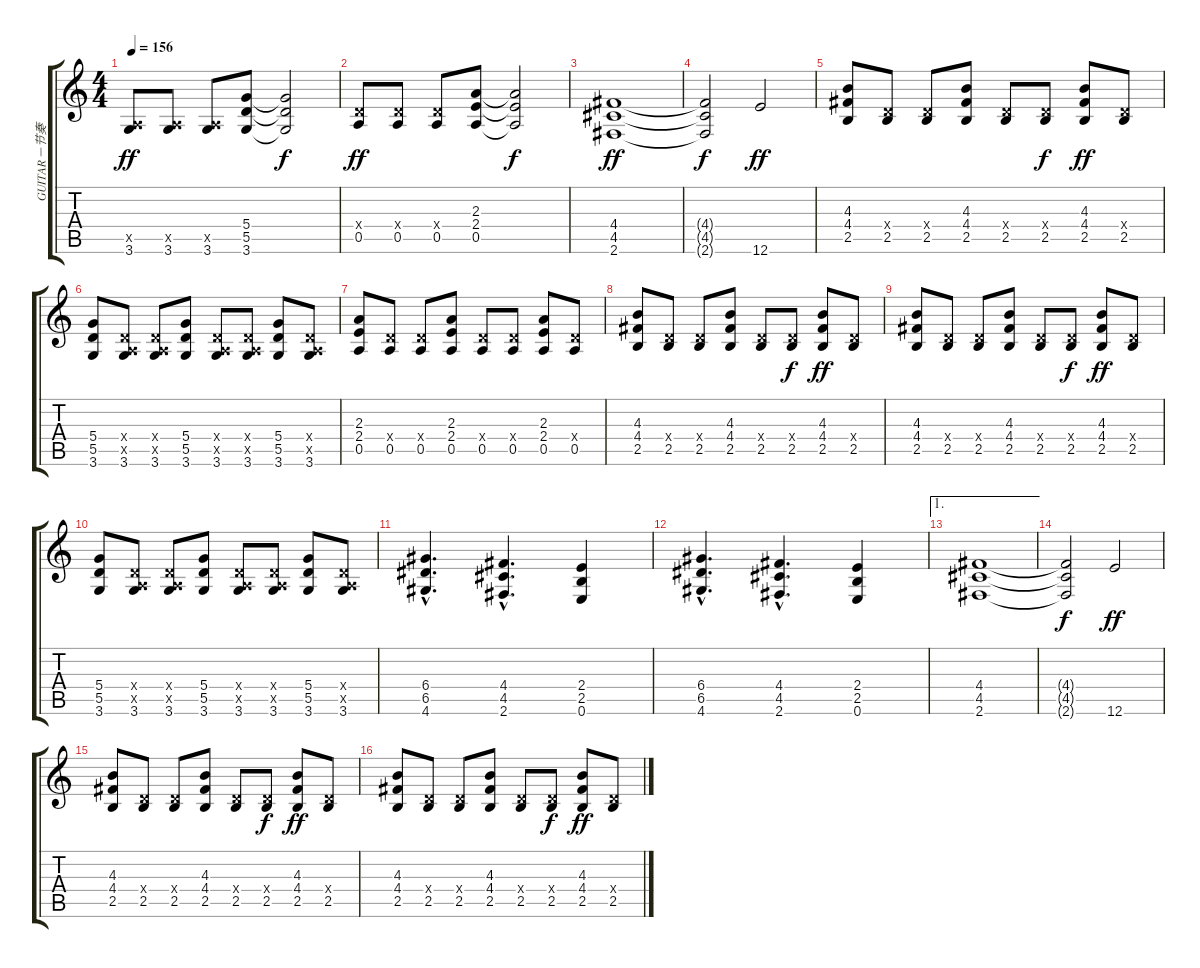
\track ("GUITAR－节奏" "GUITAR－节奏") {instrument overdrivenguitar}
\staff {score tabs}
\tuning (E4 B3 G3 D3 A2 E2) {hide}
\ts (4 4)
\tempo 156
\clef g2
\ks c
(0.5{x} 3.6).8{dy ff} (0.5{x} 3.6).8 (0.5{x} 3.6).8 (5.4 5.5 3.6).8 (5.4{t} 5.5{t} 3.6{t}).2{dy f} |
(0.4{x} 0.5).8{dy ff} (0.4{x} 0.5).8 (0.4{x} 0.5).8 (2.3 2.4 0.5).8 (2.3{t} 2.4{t} 0.5{t}).2{dy f} |
(4.4 4.5 2.6).1{dy ff} |
(4.4{t} 4.5{t} 2.6{t}).2{dy f} 12.6.2{dy ff} |
(4.3 4.4 2.5).8 (0.4{x} 2.5).8 (0.4{x} 2.5).8 (4.3 4.4 2.5).8 (0.4{x} 2.5).8 (0.4{x} 2.5).8{dy f} (4.3 4.4 2.5).8{dy ff} (0.4{x} 2.5).8 |
(5.4 5.5 3.6).8 (0.4{x} 0.5{x} 3.6).8 (0.4{x} 0.5{x} 3.6).8 (5.4 5.5 3.6).8 (0.4{x} 0.5{x} 3.6).8 (0.4{x} 0.5{x} 3.6).8 (5.4 5.5 3.6).8 (0.4{x} 0.5{x} 3.6).8 |
(2.3 2.4 0.5).8 (0.4{x} 0.5).8 (0.4{x} 0.5).8 (2.3 2.4 0.5).8 (0.4{x} 0.5).8 (0.4{x} 0.5).8 (2.3 2.4 0.5).8 (0.4{x} 0.5).8 |
(4.3 4.4 2.5).8 (0.4{x} 2.5).8 (0.4{x} 2.5).8 (4.3 4.4 2.5).8 (0.4{x} 2.5).8 (0.4{x} 2.5).8{dy f} (4.3 4.4 2.5).8{dy ff} (0.4{x} 2.5).8 |
(4.3 4.4 2.5).8 (0.4{x} 2.5).8 (0.4{x} 2.5).8 (4.3 4.4 2.5).8 (0.4{x} 2.5).8 (0.4{x} 2.5).8{dy f} (4.3 4.4 2.5).8{dy ff} (0.4{x} 2.5).8 |
(5.4 5.5 3.6).8 (0.4{x} 0.5{x} 3.6).8 (0.4{x} 0.5{x} 3.6).8 (5.4 5.5 3.6).8 (0.4{x} 0.5{x} 3.6).8 (0.4{x} 0.5{x} 3.6).8 (5.4 5.5 3.6).8 (0.4{x} 0.5{x} 3.6).8 |
(6.4{hac} 6.5{hac} 4.6{hac}).4{d} (4.4{hac} 4.5{hac} 2.6{hac}).4{d} (2.4 2.5 0.6).4 |
(6.4{hac} 6.5{hac} 4.6{hac}).4{d} (4.4{hac} 4.5{hac} 2.6{hac}).4{d} (2.4 2.5 0.6).4 |
\ae 1
(4.4 4.5 2.6).1 |
(4.4{t} 4.5{t} 2.6{t}).2{dy f} 12.6.2{dy ff} |
(4.3 4.4 2.5).8 (0.4{x} 2.5).8 (0.4{x} 2.5).8 (4.3 4.4 2.5).8 (0.4{x} 2.5).8 (0.4{x} 2.5).8{dy f} (4.3 4.4 2.5).8{dy ff} (0.4{x} 2.5).8 |
(4.3 4.4 2.5).8 (0.4{x} 2.5).8 (0.4{x} 2.5).8 (4.3 4.4 2.5).8 (0.4{x} 2.5).8 (0.4{x} 2.5).8{dy f} (4.3 4.4 2.5).8{dy ff} (0.4{x} 2.5).8
